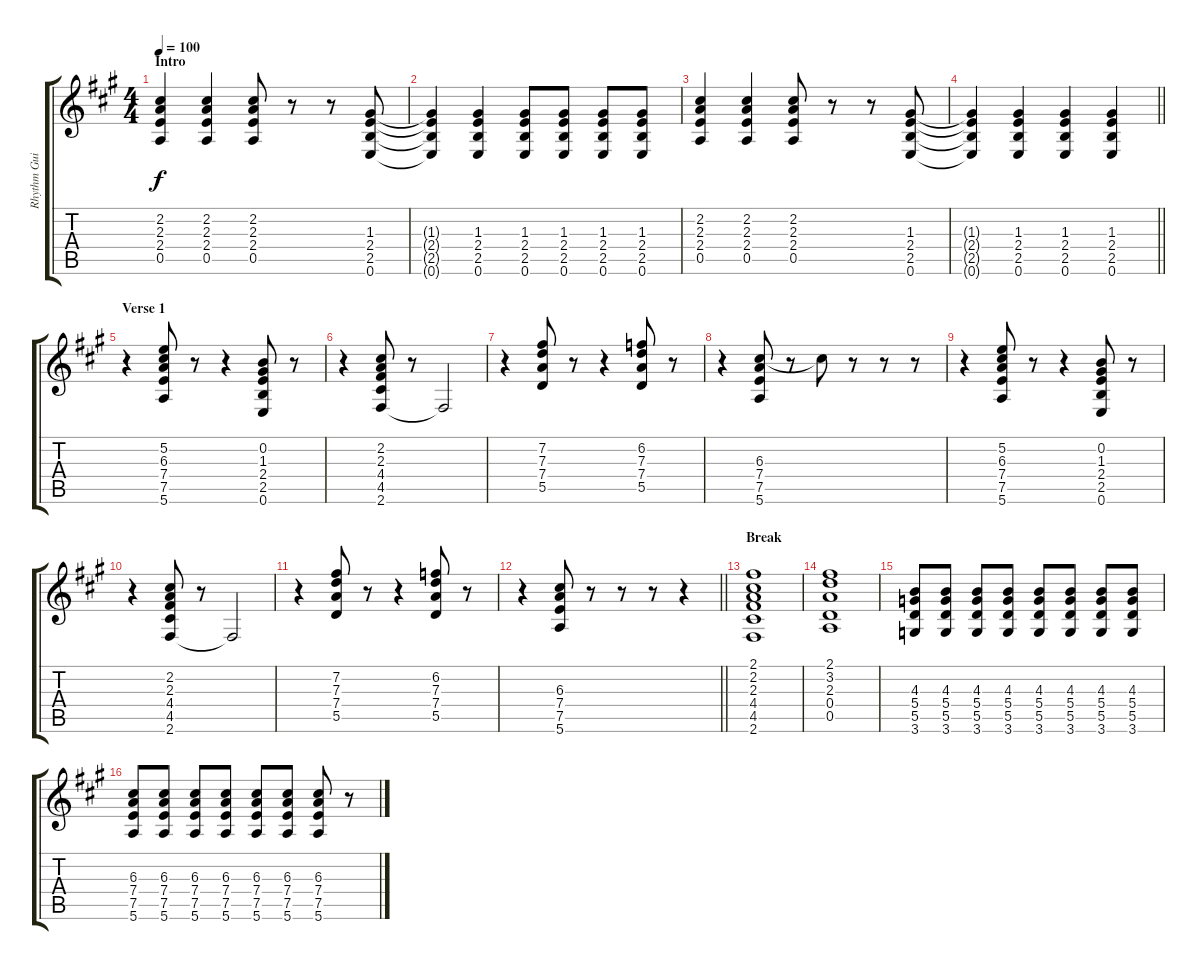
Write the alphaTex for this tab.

\track ("Rhythm Guitar" "Rhythm Gui") {instrument acousticguitarsteel}
\staff {score tabs}
\tuning (E4 B3 G3 D3 A2 E2) {hide}
\ts (4 4)
\section ("" "Intro")
\tempo 100
\clef g2
\ks a
(2.2 2.3 2.4 0.5).4{dy f instrument acousticguitarsteel} (2.2 2.3 2.4 0.5).4 (2.2 2.3 2.4 0.5).8 r.8 r.8 (1.3 2.4 2.5 0.6).8 |
(1.3{t} 2.4{t} 2.5{t} 0.6{t}).4 (1.3 2.4 2.5 0.6).4 (1.3 2.4 2.5 0.6).8 (1.3 2.4 2.5 0.6).8 (1.3 2.4 2.5 0.6).8 (1.3 2.4 2.5 0.6).8 |
(2.2 2.3 2.4 0.5).4 (2.2 2.3 2.4 0.5).4 (2.2 2.3 2.4 0.5).8 r.8 r.8 (1.3 2.4 2.5 0.6).8 |
\barLineRight lightlight
(1.3{t} 2.4{t} 2.5{t} 0.6{t}).4 (1.3 2.4 2.5 0.6).4 (1.3 2.4 2.5 0.6).4 (1.3 2.4 2.5 0.6).4 |
\section ("" "Verse 1")
r.4 (5.2 6.3 7.4 7.5 5.6).8 r.8 r.4 (0.2 1.3 2.4 2.5 0.6).8 r.8 |
r.4 (2.2 2.3 4.4 4.5 2.6).8 r.8 2.6{t}.2 |
r.4 (7.2 7.3 7.4 5.5).8 r.8 r.4 (6.2 7.3 7.4 5.5).8 r.8 |
r.4 (6.3 7.4 7.5 5.6).8 r.8 6.3{t}.8 r.8 r.8 r.8 |
r.4 (5.2 6.3 7.4 7.5 5.6).8 r.8 r.4 (0.2 1.3 2.4 2.5 0.6).8 r.8 |
r.4 (2.2 2.3 4.4 4.5 2.6).8 r.8 2.6{t}.2 |
r.4 (7.2 7.3 7.4 5.5).8 r.8 r.4 (6.2 7.3 7.4 5.5).8 r.8 |
\barLineRight lightlight
r.4 (6.3 7.4 7.5 5.6).8 r.8 r.8 r.8 r.4 |
\section ("" "Break")
(2.1 2.2 2.3 4.4 4.5 2.6).1 |
(2.1 3.2 2.3 0.4 0.5).1 |
(4.3 5.4 5.5 3.6).8 (4.3 5.4 5.5 3.6).8 (4.3 5.4 5.5 3.6).8 (4.3 5.4 5.5 3.6).8 (4.3 5.4 5.5 3.6).8 (4.3 5.4 5.5 3.6).8 (4.3 5.4 5.5 3.6).8 (4.3 5.4 5.5 3.6).8 |
(6.3 7.4 7.5 5.6).8 (6.3 7.4 7.5 5.6).8 (6.3 7.4 7.5 5.6).8 (6.3 7.4 7.5 5.6).8 (6.3 7.4 7.5 5.6).8 (6.3 7.4 7.5 5.6).8 (6.3 7.4 7.5 5.6).8 r.8
